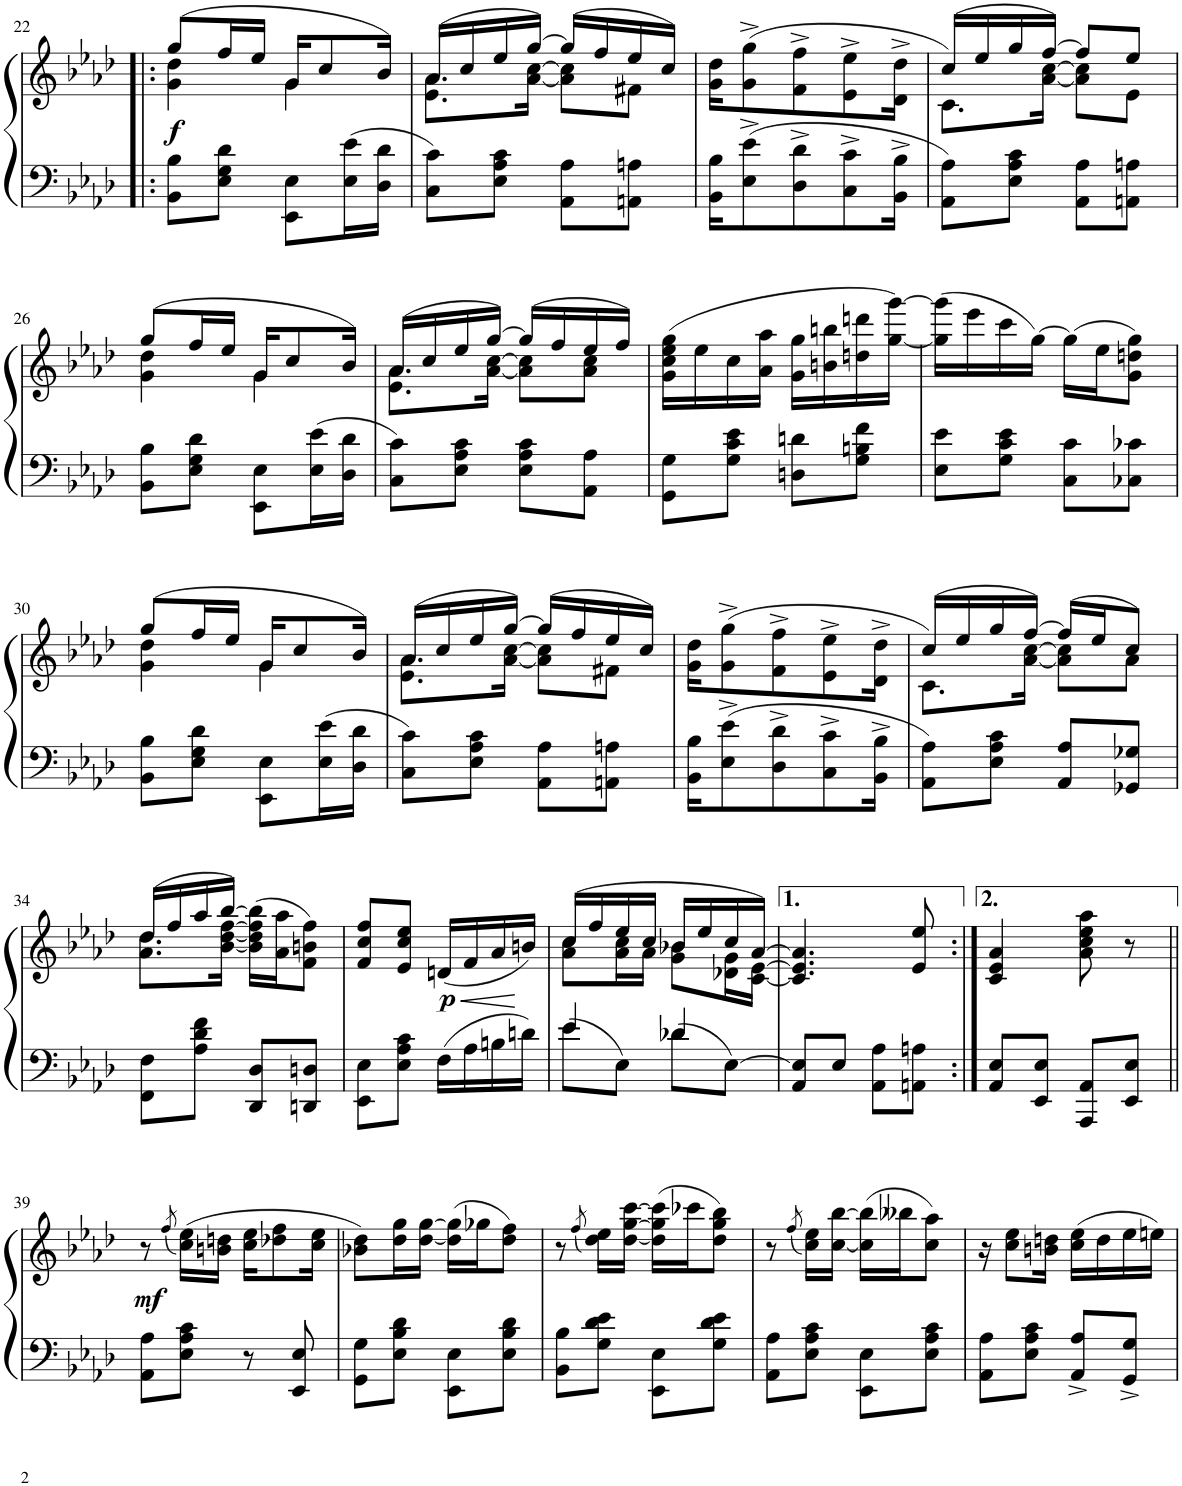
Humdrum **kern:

**kern	**kern	**dynam
*part1	*part1	*part1
*staff2	*staff1	*staff1/2
*I"Piano	*	*
*I'Pno.	*	*
!!LO:PB:g=z
*clefF4	*clefG2	*
*k[b-e-a-d-]	*k[b-e-a-d-]	*
*M2/4	*M2/4	*
=22!|:	=22!|:	=22!|:
*	*^	*
!	!	!	!LO:DY:b
8BB-\ 8B-\L	(8gg/L	4g\ 4dd-\	f
8E-\ 8G\ 8d-\J	16ff/L	.	.
.	16ee-/JJ	.	.
8EE-\ 8E-\L	16g/KL	4g\	.
.	8cc/	.	.
16E-\ 16e-\L	.	.	.
16D-\ 16d-\JJ	16b-/Jk)	.	.
=23	=23	=23	=23
8C\ 8c\L	(16a-/LL	8.e-\ 8.a-\L	.
.	16cc/	.	.
8E-\ 8A-\ 8c\J	16ee-/	.	.
.	[16gg/JJ)	[16a-\ [>16cc\Jk	.
8AA-\ 8A-\L	(16gg/LL]	8a-\] 8cc\]L	.
.	16ff/	.	.
8AAn\ 8An\J	16ee-/	8f#X\J	.
.	16cc/JJ)	.	.
*	*v	*v	*
=24	=24	=24
16BB-\ 16B-\KL	16g\ 16dd-\KL	.
8E-\^ 8e-\^	(8g\^ 8gg\^	.
8D-\^ 8d-\^	8f\^ 8ff\^	.
8C\^ 8c\^	8e-\^ 8ee-\^	.
16BB-\^ 16B-\^Jk	16d-\^ 16dd-\^Jk	.
=25	=25	=25
*	*^	*
8AA-\ 8A-\L	(16cc/LL)	8.c\L	.
.	16ee-/	.	.
8E-\ 8A-\ 8c\J	16gg/	.	.
.	[16ff/JJ)	[16a-\ [>16cc\Jk	.
8AA-\ 8A-\L	8ff/L]	8a-\] 8cc\]L	.
8AAn\ 8An\J	8ee-/J	8e-\J	.
!!LO:LB:g=z	!!
=26	=26	=26	=26
8BB-\ 8B-\L	(8gg/L	4g\ 4dd-\	.
8E-\ 8G\ 8d-\J	16ff/L	.	.
.	16ee-/JJ	.	.
8EE-\ 8E-\L	16g/KL	4g\	.
.	8cc/	.	.
16E-\ 16e-\L	.	.	.
16D-\ 16d-\JJ	16b-/Jk)	.	.
=27	=27	=27	=27
8C\ 8c\L	(16a-/LL	8.e-\ 8.a-\L	.
.	16cc/	.	.
8E-\ 8A-\ 8c\J	16ee-/	.	.
.	[16gg/JJ)	[16a-\ [>16cc\Jk	.
8E-\ 8A-\ 8c\L	(16gg/LL]	8a-\] 8cc\]L	.
.	16ff/	.	.
8AA-\ 8A-\J	16ee-/	8a-\ 8cc\J	.
.	16ff/JJ)	.	.
*	*v	*v	*
=28	=28	=28
8GG\ 8G\L	(16g\ 16cc\ 16ee-\ 16gg\LL	.
.	16ee-\	.
8G\ 8c\ 8e-\J	16cc\	.
.	16a-\ 16aa-\JJ	.
8Dn\ 8dn\L	16g\ 16gg\LL	.
.	16bn\ 16bbn\	.
8G\ 8Bn\ 8f\J	16ddn\ 16dddn\	.
.	[16gg\ [16ggg\JJ)	.
=29	=29	=29
8E-\ 8e-\L	(16gg\] 16ggg\]LL	.
.	16eee-\	.
8G\ 8c\ 8e-\J	16ccc\	.
.	[16gg\JJ)	.
8C\ 8c\L	(16gg\LL]	.
.	16ee-\J	.
8C-X\ 8c-X\J	8g\ 8ddn\ 8gg\J)	.
!!LO:LB:g=z
=30	=30	=30
*	*^	*
8BB-\ 8B-\L	(8gg/L	4g\ 4dd-\	.
8E-\ 8G\ 8d-\J	16ff/L	.	.
.	16ee-/JJ	.	.
8EE-\ 8E-\L	16g/KL	4g\	.
.	8cc/	.	.
16E-\ 16e-\L	.	.	.
16D-\ 16d-\JJ	16b-/Jk)	.	.
=31	=31	=31	=31
8C\ 8c\L	(16a-/LL	8.e-\ 8.a-\L	.
.	16cc/	.	.
8E-\ 8A-\ 8c\J	16ee-/	.	.
.	[16gg/JJ)	[16a-\ [>16cc\Jk	.
8AA-\ 8A-\L	(16gg/LL]	8a-\] 8cc\]L	.
.	16ff/	.	.
8AAn\ 8An\J	16ee-/	8f#X\J	.
.	16cc/JJ)	.	.
*	*v	*v	*
=32	=32	=32
16BB-\ 16B-\KL	16g\ 16dd-\KL	.
8E-\^ 8e-\^	(8g\^ 8gg\^	.
8D-\^ 8d-\^	8f\^ 8ff\^	.
8C\^ 8c\^	8e-\^ 8ee-\^	.
16BB-\^ 16B-\^Jk	16d-\^ 16dd-\^Jk	.
=33	=33	=33
*	*^	*
8AA-\ 8A-\L	(16cc/LL)	8.c\L	.
.	16ee-/	.	.
8E-\ 8A-\ 8c\J	16gg/	.	.
.	[16ff/JJ)	[16a-\ [>16cc\Jk	.
8AA-/ 8A-/L	(16ff/LL]	8a-\] 8cc\]L	.
.	16ee-/J	.	.
8GG-X/ 8G-X/J	8cc/J)	8a-\J	.
!!LO:LB:g=z	!!
=34	=34	=34	=34
8FF\ 8F\L	(16dd-/LL	8.a-\ 8.dd-\L	.
.	16ff/	.	.
8A-\ 8d-\ 8f\J	16aa-/	.	.
.	[16bb-/JJ)	[16b-\ [16dd-\ [>16ff\Jk	.
8DD-/ 8D-/L	(>16b-\] 16dd-\] 16ff\] 16bb-\]LL	4ryy	.
.	16a-\ 16aa-\J	.	.
8DDn/ 8Dn/J	8f\ 8bn\ 8ff\J)	.	.
*	*v	*v	*
=35	=35	=35
8EE-\ 8E-\L	8f/ 8cc/ 8ff/L	.
8E-\ 8A-\ 8c\J	8e-/ 8cc/ 8ee-/J	.
!	!	!LO:HP:b
!	!	!LO:DY:n=1:b
16F\LL	(16dn/LL	< p
16A-\	16f/	.
16Bn\	16a-/	.
16dn\JJ	16bn/JJ)	.
.	.	[
=36	=36	=36
*^	*^	*
4e-/	8e-\L	(16cc/LL	8a-\ 8cc\L	.
.	.	16ff/	.	.
.	8E-\J	16ee-/	16a-\ 16cc\L	.
.	.	16cc/JJ	16a-\JJ	.
4d-X/	8d-\L	16b-/LL	8g\ 8b-X\L	.
.	.	16ee-/	.	.
.	[>8E-\J	16cc/	16d-X\ 16g\L	.
.	.	[16a-/JJ)	[16c\ [>16e-\JJ	.
*v	*v	*	*	*
*	*v	*v	*
=37	=37	=37
8AA-/ 8E-/]L	4.c/] 4.e-/] 4.a-/]	.
8E-/J	.	.
8AA-\ 8A-\L	.	.
8AAn\ 8An\J	8e-/ 8ee-/	.
=38:|!	=38:|!	=38:|!
[qE-	[4qc [>4qe- [4qa-	.
8AA-/ 8E-/]L	4c/] 4e-/] 4a-/]	.
8EE-/ 8E-/J	.	.
8AAA-/ 8AA-/L	8a-\ 8cc\ 8ee-\ 8aa-\	.
8EE-/ 8E-/J	8r	.
!!LO:LB:g=z
=39||	=39||	=39||
!	!	!LO:DY:b
8AA-\ 8A-\L	8r	mf
.	(8qff/	.
8E-\ 8A-\ 8c\J	(16cc\ 16ee-\LL)	.
.	16bn\ 16ddn\JJ	.
8r	16cc\ 16ee-\KL	.
.	8dd-X\ 8ff\	.
8EE-/ 8E-/	.	.
.	16cc\ 16ee-\Jk	.
=40	=40	=40
8GG\ 8G\L	8b-X\ 8dd-\L)	.
8E-\ 8B-\ 8d-\J	16dd-\ 16gg\L	.
.	[16dd-\ [16gg\JJ	.
8EE-\ 8E-\L	(16dd-\] 16gg\]LL	.
.	16gg-X\J	.
8E-\ 8B-\ 8d-\J	8dd-\ 8ff\J)	.
=41	=41	=41
8BB-\ 8B-\L	8r	.
.	(8qff/	.
8G\ 8d-\ 8e-\J	16dd-\ 16ee-\LL)	.
.	[16dd-\ [16gg\ [16ccc\JJ	.
8EE-\ 8E-\L	(16dd-\] 16gg\] 16ccc\]LL	.
.	16ccc-X\J	.
8G\ 8d-\ 8e-\J	8dd-\ 8gg\ 8bb-\J)	.
=42	=42	=42
8AA-\ 8A-\L	8r	.
.	(8qff/	.
8E-\ 8A-\ 8c\J	16cc\ 16ee-\LL)	.
.	[16cc\ [16bb-\JJ	.
8EE-\ 8E-\L	(16cc\] 16bb-\]LL	.
.	16bb--X\J	.
8E-\ 8A-\ 8c\J	8cc\ 8aa-\J)	.
=43	=43	=43
8AA-\ 8A-\L	16r	.
.	8cc\ 8ee-\L	.
8E-\ 8A-\ 8c\J	.	.
.	16bn\ 16ddn\Jk	.
8AA-/^ 8A-/^L	(16cc\ 16ee-\LL	.
.	16dd\	.
8GG/^ 8G/^J	16ee-\	.
.	16een\JJ)	.
=	=	=
*-	*-	*-
